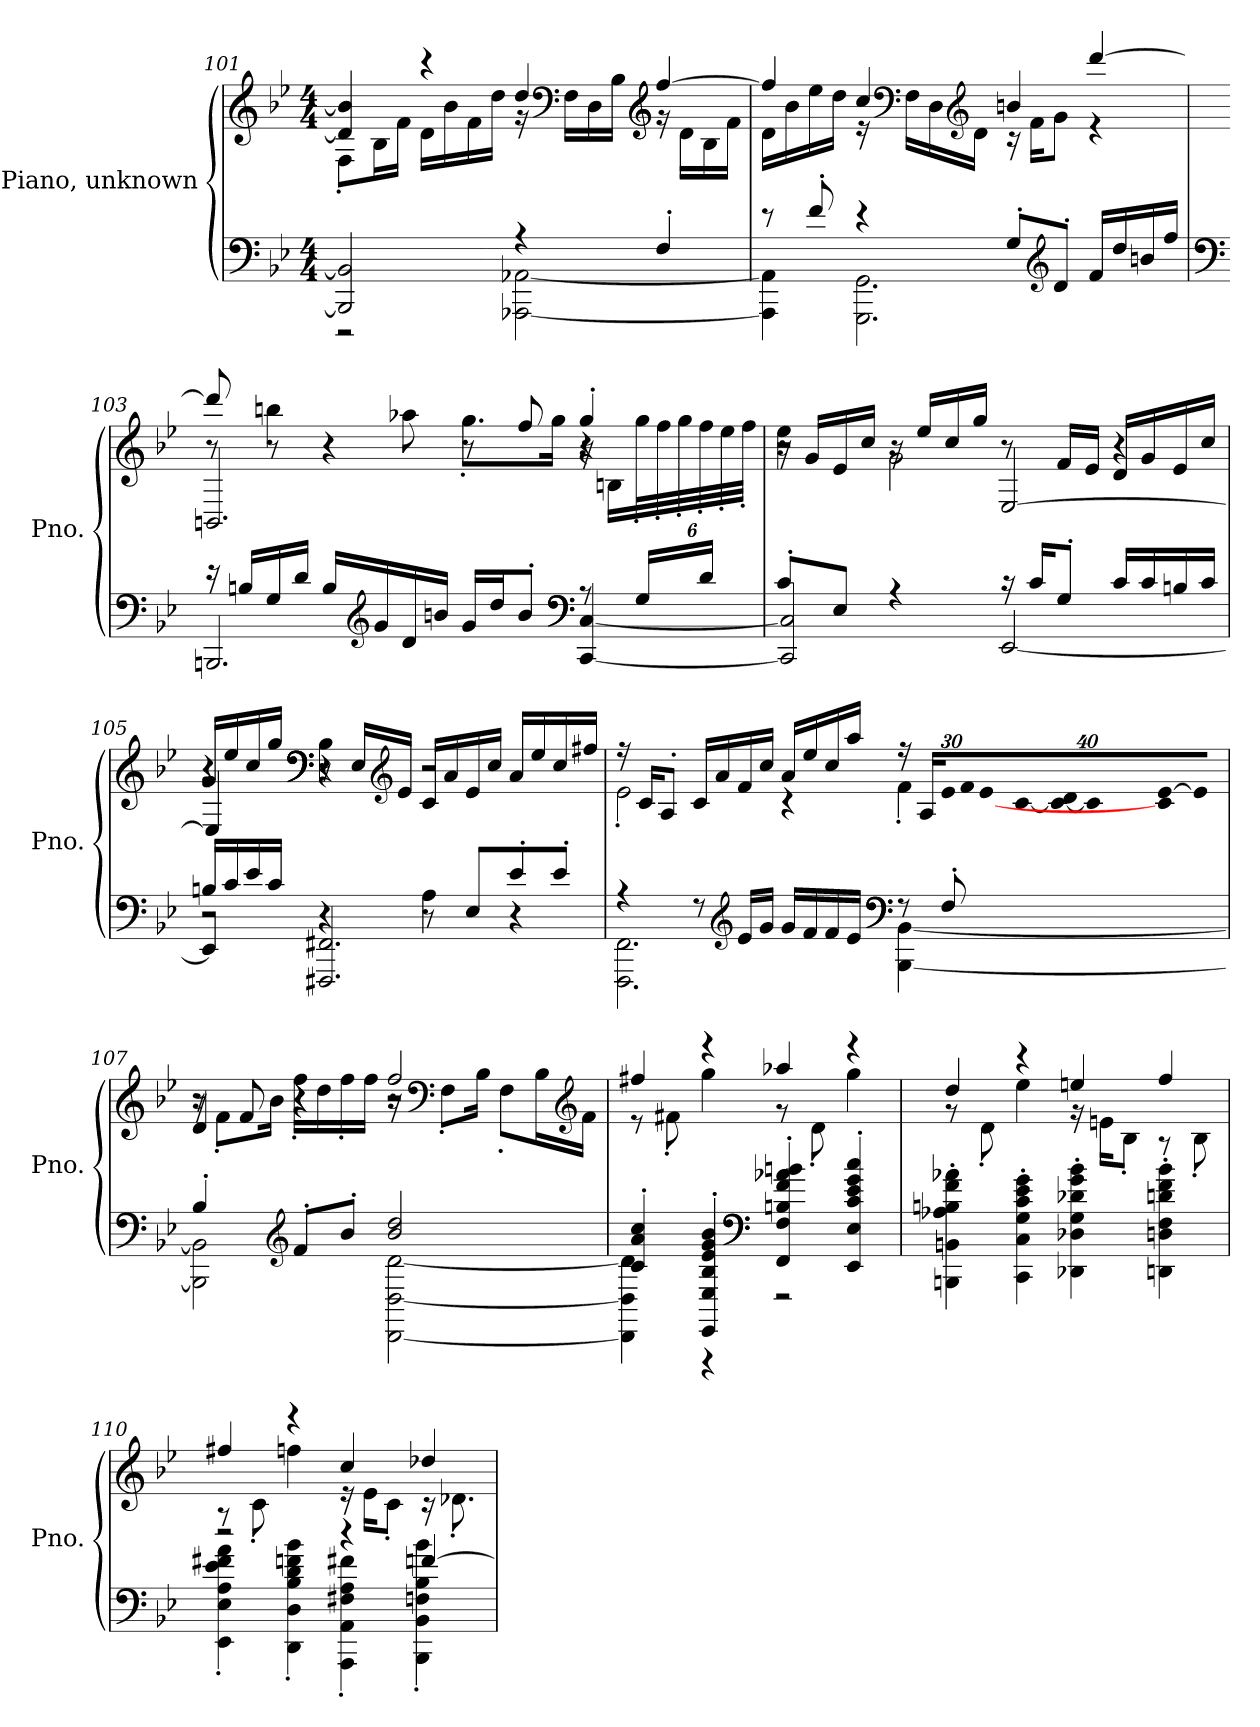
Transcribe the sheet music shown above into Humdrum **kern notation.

**kern	**kern
*part1	*part1
*staff2	*staff1
*I"Piano, unknown	*
*I'Pno.	*
*clefF4	*clefG2
*k[b-e-]	*k[b-e-]
*M4/4	*M4/4
=101	=101
*^	*^
2BBB-/] 2BB-/]	2r	4d/] 4b-/]	8F'\L
.	.	.	16B-\L
.	.	.	16f\JJ
.	.	4r	16d\LL
.	.	.	16b-\
.	.	.	16f\
.	.	.	16dd\JJ
4r	[2AAA-X\ [2AA-X\	4dd/	16r
*	*	*clefF4	*
.	.	.	16F\LL
.	.	.	16D\
.	.	.	16B-\JJ
*	*	*clefG2	*
4F'/	.	[4ff/	16r
.	.	.	16d\LL
.	.	.	16B-\
.	.	.	16f\JJ
!!LO:LB:g=z	!!
=102	=102	=102	=102
8r	4AAA-\] 4AA-\]	4ff/]	16d\LL
.	.	.	16b-\
8f'/	.	.	16ee-\
.	.	.	16dd\JJ
4r	2.GGG\ 2.GG\	4cc/	16r
*	*	*clefF4	*
.	.	.	16F\LL
.	.	.	16D\
*	*	*clefG2	*
.	.	.	16d\JJ
8G'/L	.	4bn/	16r
.	.	.	16f\KL
*clefG2	*	*	*
8d'/J	.	.	8g\J
16f/LL	.	[4ddd/	4r
16dd/	.	.	.
16bn/	.	.	.
16ff/JJ	.	.	.
*	*	*v	*v
!!LO:LB:g=z
=103	=103	=103
*clefF4	*	*
*	*	*^
*	*	*	*^
16r	2.BBBn/	8ddd/]	8r	2.BBn/
16Bn/LL	.	.	.	.
16G/	.	8r	4bbn\	.
16d/JJ	.	.	.	.
16B/LL	.	4r	.	.
*clefG2	*	*	*	*
16g/	.	.	.	.
16d/	.	.	8aa-X\	.
16bn/JJ	.	.	.	.
16g/LL	.	8r	8.gg'\L	.
16dd/J	.	.	.	.
8b'/J	.	8ff/	.	.
.	.	.	16gg\Jk	.
*clefF4	*	*	*	*
8r	[4CC/ [4C/	4gg'/	16r	4r
.	.	.	16Bn\LL	.
*	*	*	*Xbrackettup	*
16G/LL	.	.	48gg'\L	.
.	.	.	48ff'\	.
.	.	.	48gg'\	.
16d/JJ	.	.	48ff'\	.
.	.	.	48ee-'\	.
.	.	.	48ff'\JJJ	.
=104	=104	=104	=104	=104
8c'/L	2CC/] 2C/]	16r	4ee-\	2r
.	.	16g/LL	.	.
8E-/J	.	16e-/	.	.
.	.	16cc/JJ	.	.
4r	.	16r	2g\	.
.	.	16ee-/LL	.	.
.	.	16cc/	.	.
.	.	16gg/JJ	.	.
16r	[2EE-/	8r	.	[2E-/
16c/KL	.	.	.	.
8G'/J	.	16f/LL	.	.
.	.	16e-/JJ	.	.
16c/LL	.	16d/LL	4r	.
16c/	.	16g/	.	.
16Bn/	.	16e-/	.	.
16c/JJ	.	16cc/JJ	.	.
!!LO:PB:g=z	!!	!!
=105	=105	=105	=105	=105
*	*^	*	*	*
16Bn/LL	2r	4EE-/]	16g/LL	4r	4E-/]
16c/	.	.	16ee-/	.	.
16e-/	.	.	16cc/	.	.
16c/JJ	.	.	16gg/JJ	.	.
*	*	*	*clefF4	*	*
4r	.	2.FFF#X/ 2.FF#X/	8r	4B-\	4r
.	.	.	16E-/LL	.	.
*	*	*	*clefG2	*	*
.	.	.	16e-/JJ	.	.
8r	4A\	.	16c/LL	2r	2r
.	.	.	16a/	.	.
8E-/L	.	.	16e-/	.	.
.	.	.	16cc/JJ	.	.
8e-'/	4r	.	16a/LL	.	.
.	.	.	16ee-/	.	.
8e-'/J	.	.	16cc/	.	.
.	.	.	16ff#X/JJ	.	.
*	*v	*v	*	*	*
*	*	*	*v	*v
!!LO:LB:g=z
=106	=106	=106	=106
4r	2.FFF\ 2.FF\	16r	2e-'\
.	.	16c/KL	.
.	.	8A'/J	.
8r	.	16c/LL	.
.	.	16a/	.
*clefG2	*	*	*
16e-/LL	.	16f/	.
16g/JJ	.	16cc/JJ	.
16g/LL	.	16a/LL	4r
16f/	.	16ee-/	.
16f/	.	16cc/	.
16e-/JJ	.	16aa/JJ	.
*clefF4	*	*	*
8r	[4BBB-\ [4BB-\	16r	4f'\
.	.	16A/LL	.
!	!	!LO:N:vis=64	!
8F'/	.	960%17e-/KL	.
!	!	!LO:N:vis=32	!
.	.	640%23f/	.
!	!	!LO:N:vis=256	!
.	.	1920%17e-/LL	.
!	!	!LO:N:vis=256	!
.	.	[1920%17c/J	.
!	!	!LO:N:vis=64	!
.	.	960%17c/_ 960%17d/	.
!	!	!LO:N:vis=64	!
.	.	960%17c/_	.
.	.	1920ryy	.
!	!	!LO:N:vis=256	!
.	.	1920%17c/] [1920%17e-/L	.
!	!	!LO:N:vis=256	!
.	.	1920%17e-/JJJJJ]	.
=107	=107	=107	=107
*	*	*	*^
4B-'/	2BBB-\] 2BB-\]	8r	16r	4d/
.	.	.	8f'\L	.
.	.	8f/	.	.
.	.	.	16b-\Jk	.
*clefG2	*	*	*	*
8f'/L	.	4r	16ff'\LL	4r
.	.	.	16dd\	.
8b-'/J	.	.	16ff'\	.
.	.	.	16ff\JJ	.
2b-/ 2dd/	[2DD\ [2D\ [2d\	2ff/	16r	2r
*	*	*clefF4	*	*
.	.	.	8F'\L	.
.	.	.	16B-\Jk	.
.	.	.	8F'\L	.
.	.	.	16B-\L	.
*	*	*clefG2	*	*
.	.	.	16f\JJ	.
*	*	*	*v	*v
!!LO:LB:g=z
=108	=108	=108	=108
4c/' 4a/' 4cc/'	4DD\] 4D\] 4d\]	4ff#X/	8r
.	.	.	8f#X'\
4EE-/' 4E-/' 4B-/' 4e-/' 4g/' 4b-/'	4r	4r	4gg\
*clefF4	*	*	*
4FF/' 4F/' 4Bn/' 4f/' 4a-X/' 4bn/'	2r	4aa-X/	8r
.	.	.	8d'\
4EE-/' 4E-/' 4c/' 4e-/' 4g/' 4cc/'	.	4r	4gg\
*v	*v	*	*
=109	=109	=109
4BBBn\' 4BBn\' 4A-X\' 4Bn\' 4f\' 4a-X\'	4dd/	8r
.	.	8d'\
4CC\' 4C\' 4G\' 4c\' 4e-\' 4g\'	4r	4ee-\
4DD-X\' 4D-X\' 4G\' 4d-X\' 4g\' 4b-\'	4een/	16r
.	.	16en\KL
.	.	8B-'\J
4DDn\' 4Dn\' 4F\' 4dn\' 4f\' 4b-\'	4ff/	8r
.	.	8B-'\
=110	=110	=110
*^	*	*
2r	4EE-\' 4E-\' 4A\' 4e-\' 4f#X\' 4a\'	4ff#X/	8r
.	.	.	8c'\
.	4DD\' 4D\' 4B-\' 4d\' 4fn\' 4b-\'	4r	4ffn\
4r	4AAA\' 4AA\' 4F#X\' 4A\' 4f#X\'	4cc/	16r
.	.	.	16e-\KL
.	.	.	8c'\J
[4fn/	4BBB-\' 4BB-\' 4Fn\' 4B-\' 4b-\'	4dd-X/	16r
.	.	.	8.d-X'\
*v	*v	*	*
*	*v	*v
=	=
*-	*-
